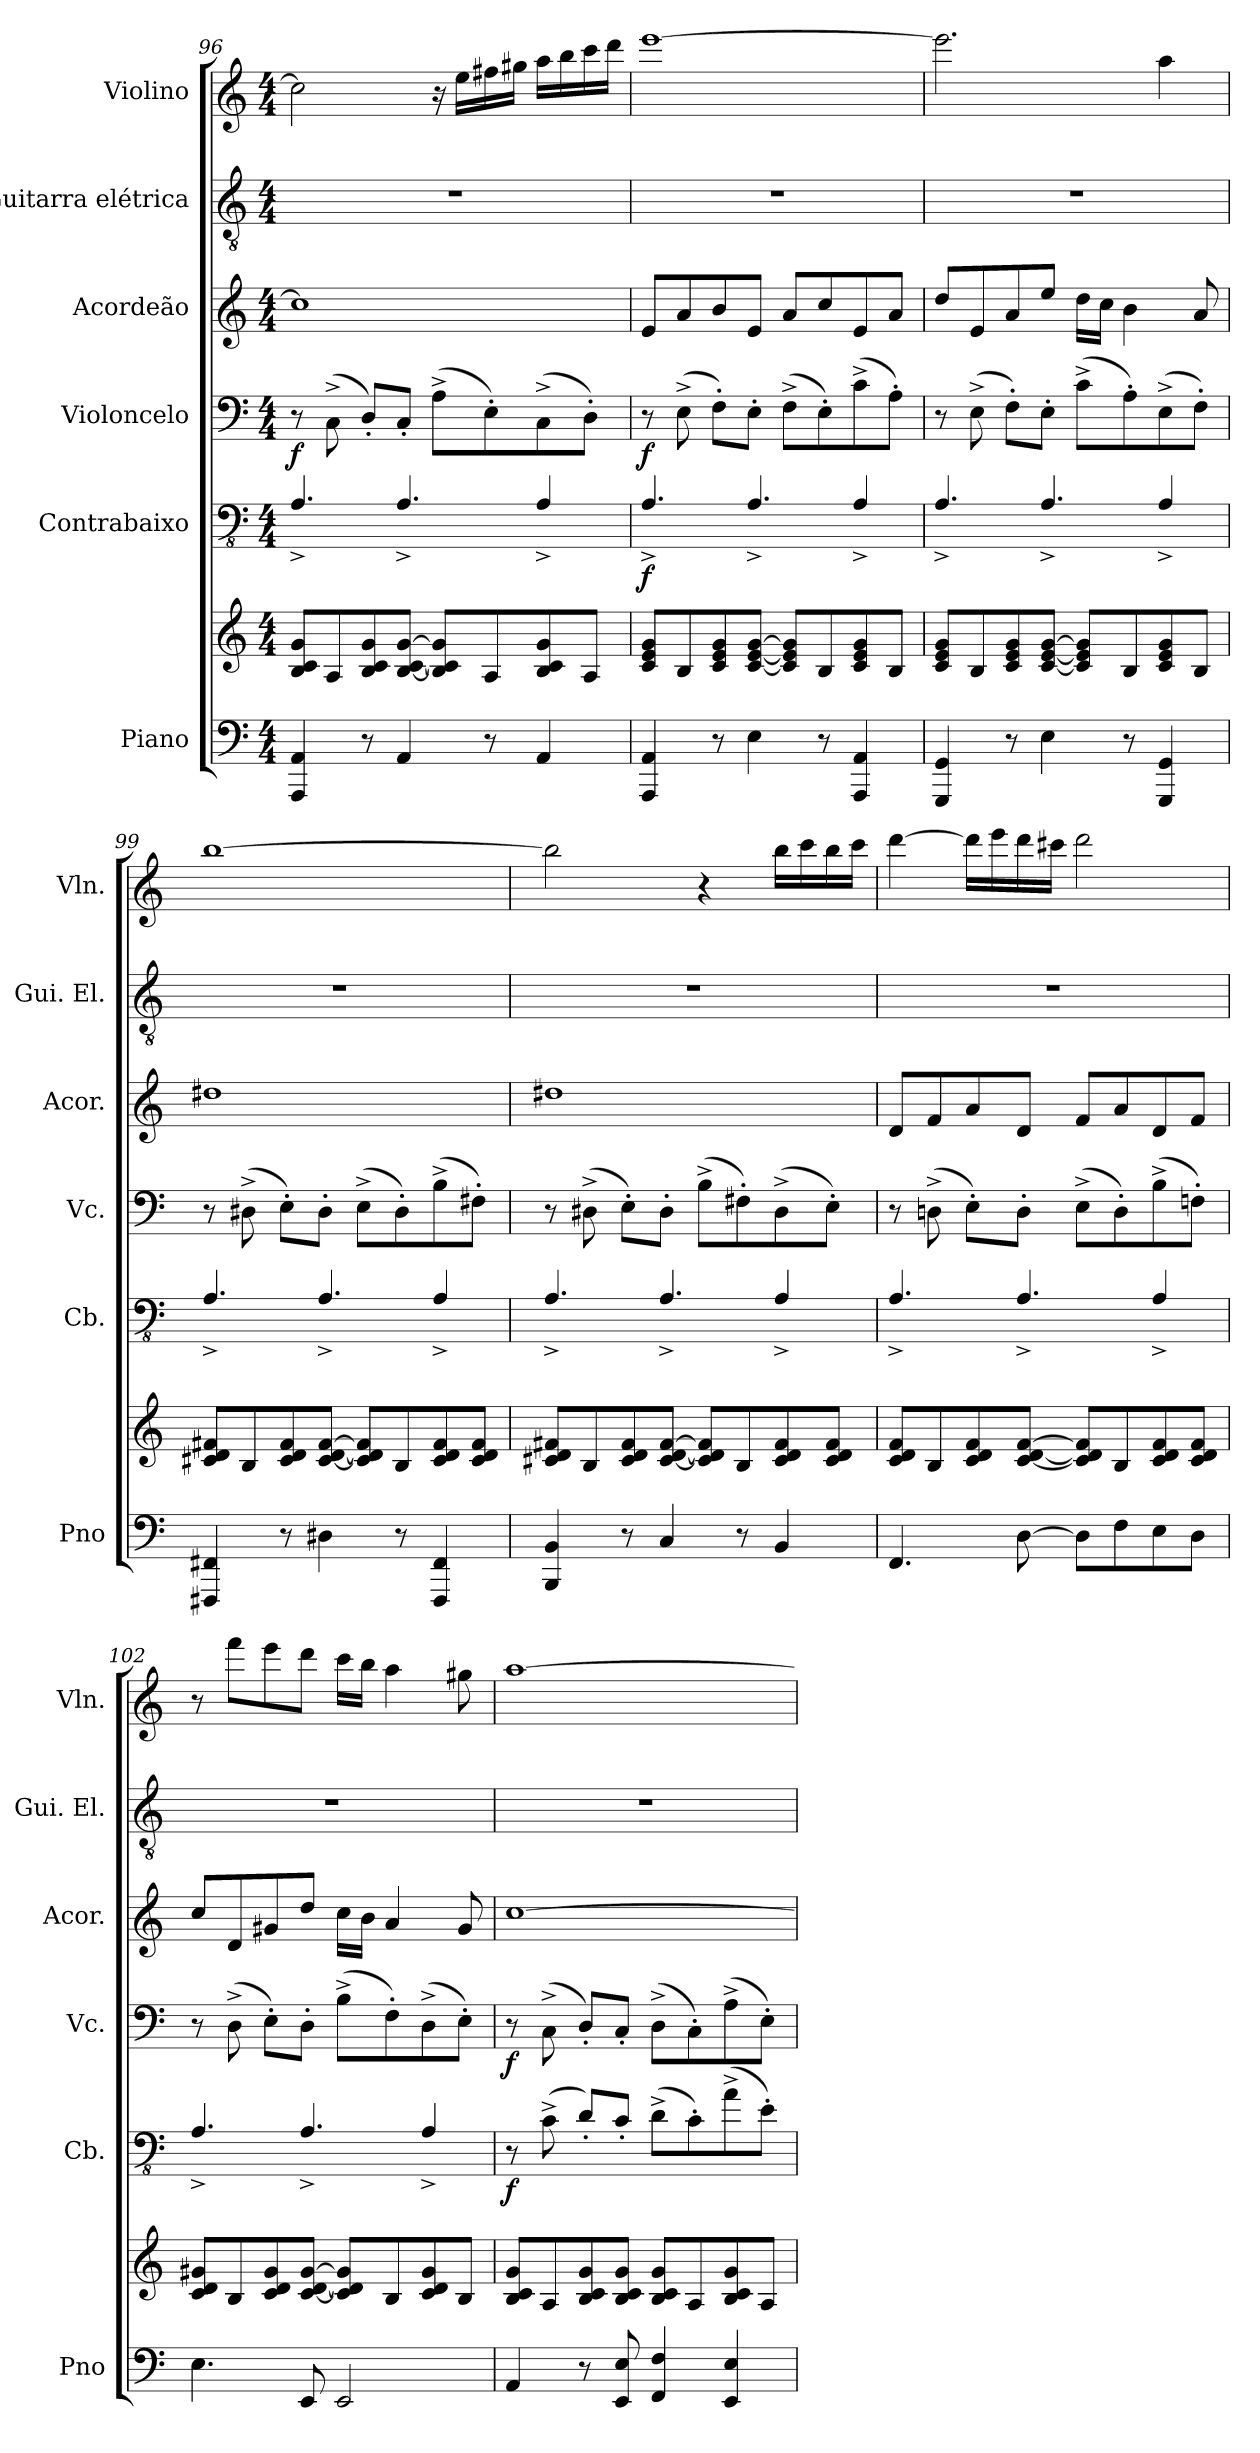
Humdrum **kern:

**kern	**kern	**kern	**dynam	**kern	**dynam	**kern	**kern	**kern
*part6	*part6	*part5	*part5	*part4	*part4	*part3	*part2	*part1
*staff7	*staff6	*staff5	*staff5	*staff4	*staff4	*staff3	*staff2	*staff1
*I"Piano	*	*I"Contrabaixo	*	*I"Violoncelo	*	*I"Acordeão	*I"Guitarra elétrica	*I"Violino
*I'Pno	*	*I'Cb.	*	*I'Vc.	*	*I'Acor.	*I'Gui. El.	*I'Vln.
*clefF4	*clefG2	*clefFv4	*	*clefF4	*	*clefG2	*clefGv2	*clefG2
*	*	*ITrd7c12	*	*	*	*	*	*
*k[]	*k[]	*k[]	*	*k[]	*	*k[]	*k[]	*k[]
*M4/4	*M4/4	*M4/4	*	*M4/4	*	*M4/4	*M4/4	*M4/4
=96	=96	=96	=96	=96	=96	=96	=96	=96
!	!	!	!	!	!LO:DY:b	!	!	!
4AAA/ 4AA/	8B/ 8c/ 8g/L	4.AAA^/	.	8r	f	1cc]	1r	2cc\]
.	8A/	.	.	(8C^\	.	.	.	.
8r	8B/ 8c/ 8g/	.	.	8D'/L)	.	.	.	.
4AA/	[8B/ [8c/ [8g/J	4.AAA^/	.	8C'/J	.	.	.	.
.	8B/] 8c/] 8g/]L	.	.	(8A^\L	.	.	.	16r
.	.	.	.	.	.	.	.	16ee\LL
8r	8A/	.	.	8E'\)	.	.	.	16ff#X\
.	.	.	.	.	.	.	.	16gg#X\JJ
4AA/	8B/ 8c/ 8g/	4AAA^/	.	(8C^\	.	.	.	16aa\LL
.	.	.	.	.	.	.	.	16bb\
.	8A/J	.	.	8D'\J)	.	.	.	16ccc\
.	.	.	.	.	.	.	.	16ddd\JJ
=97	=97	=97	=97	=97	=97	=97	=97	=97
!	!	!	!LO:DY:b	!	!LO:DY:b	!	!	!
4AAA/ 4AA/	8c/ 8e/ 8g/L	4.AAA^/	f	8r	f	8e/L	1r	[1eee
.	8B/	.	.	(8E^\	.	8a/	.	.
8r	8c/ 8e/ 8g/	.	.	8F'\L)	.	8b/	.	.
4E\	[8c/ [8e/ [8g/J	4.AAA^/	.	8E'\J	.	8e/J	.	.
.	8c/] 8e/] 8g/]L	.	.	(8F^\L	.	8a/L	.	.
8r	8B/	.	.	8E'\)	.	8cc/	.	.
4AAA/ 4AA/	8c/ 8e/ 8g/	4AAA^/	.	(8c^\	.	8e/	.	.
.	8B/J	.	.	8A'\J)	.	8a/J	.	.
=98	=98	=98	=98	=98	=98	=98	=98	=98
4GGG/ 4GG/	8c/ 8e/ 8g/L	4.AAA^/	.	8r	.	8dd/L	1r	2.eee\]
.	8B/	.	.	(8E^\	.	8e/	.	.
8r	8c/ 8e/ 8g/	.	.	8F'\L)	.	8a/	.	.
4E\	[8c/ [8e/ [8g/J	4.AAA^/	.	8E'\J	.	8ee/J	.	.
.	8c/] 8e/] 8g/]L	.	.	(8c^\L	.	16dd\LL	.	.
.	.	.	.	.	.	16cc\JJ	.	.
8r	8B/	.	.	8A'\)	.	4b\	.	.
4GGG/ 4GG/	8c/ 8e/ 8g/	4AAA^/	.	(8E^\	.	.	.	4aa\
.	8B/J	.	.	8F'\J)	.	8a/	.	.
!!LO:LB:g=z
=99	=99	=99	=99	=99	=99	=99	=99	=99
4FFF#X/ 4FF#X/	8c#X/ 8d/ 8f#X/L	4.AAA^/	.	8r	.	1dd#X	1r	[1bb
.	8B/	.	.	(8D#X^\	.	.	.	.
8r	8c#/ 8d/ 8f#/	.	.	8E'\L)	.	.	.	.
4D#X\	[8c#/ [8d/ [8f#/J	4.AAA^/	.	8D#'\J	.	.	.	.
.	8c#/] 8d/] 8f#/]L	.	.	(8E^\L	.	.	.	.
8r	8B/	.	.	8D#'\)	.	.	.	.
4FFF#/ 4FF#/	8c#/ 8d/ 8f#/	4AAA^/	.	(8B^\	.	.	.	.
.	8c#/ 8d/ 8f#/J	.	.	8F#X'\J)	.	.	.	.
=100	=100	=100	=100	=100	=100	=100	=100	=100
4BBB/ 4BB/	8c#X/ 8d/ 8f#X/L	4.AAA^/	.	8r	.	1dd#X	1r	2bb\]
.	8B/	.	.	(8D#X^\	.	.	.	.
8r	8c#/ 8d/ 8f#/	.	.	8E'\L)	.	.	.	.
4C/	[8c#/ [8d/ [8f#/J	4.AAA^/	.	8D#'\J	.	.	.	.
.	8c#/] 8d/] 8f#/]L	.	.	(8B^\L	.	.	.	4r
8r	8B/	.	.	8F#X'\)	.	.	.	.
4BB/	8c#/ 8d/ 8f#/	4AAA^/	.	(8D#^\	.	.	.	16bb\LL
.	.	.	.	.	.	.	.	16ccc\
.	8c#/ 8d/ 8f#/J	.	.	8E'\J)	.	.	.	16bb\
.	.	.	.	.	.	.	.	16ccc\JJ
=101	=101	=101	=101	=101	=101	=101	=101	=101
4.FF/	8c/ 8d/ 8f/L	4.AAA^/	.	8r	.	8d/L	1r	[4ddd\
.	8B/	.	.	(8Dn^\	.	8f/	.	.
.	8c/ 8d/ 8f/	.	.	8E'\L)	.	8a/	.	16ddd\LL]
.	.	.	.	.	.	.	.	16eee\
[8D\	[8c/ [8d/ [8f/J	4.AAA^/	.	8D'\J	.	8d/J	.	16ddd\
.	.	.	.	.	.	.	.	16ccc#X\JJ
8D\L]	8c/] 8d/] 8f/]L	.	.	(8E^\L	.	8f/L	.	2ddd\
8F\	8B/	.	.	8D'\)	.	8a/	.	.
8E\	8c/ 8d/ 8f/	4AAA^/	.	(8B^\	.	8d/	.	.
8D\J	8c/ 8d/ 8f/J	.	.	8Fn'\J)	.	8f/J	.	.
=102	=102	=102	=102	=102	=102	=102	=102	=102
4.E\	8c/ 8d/ 8g#X/L	4.AAA^/	.	8r	.	8cc/L	1r	8r
.	8B/	.	.	(8D^\	.	8d/	.	8fff\L
.	8c/ 8d/ 8g#/	.	.	8E'\L)	.	8g#X/	.	8eee\
8EE/	[8c/ [8d/ [8g#/J	4.AAA^/	.	8D'\J	.	8dd/J	.	8ddd\J
2EE/	8c/] 8d/] 8g#/]L	.	.	(8B^\L	.	16cc\LL	.	16ccc\LL
.	.	.	.	.	.	16b\JJ	.	16bb\JJ
.	8B/	.	.	8F'\)	.	4a/	.	4aa\
.	8c/ 8d/ 8g#/	4AAA^/	.	(8D^\	.	.	.	.
.	8B/J	.	.	8E'\J)	.	8g#/	.	8gg#X\
!!LO:PB:g=z
=103	=103	=103	=103	=103	=103	=103	=103	=103
!	!	!	!LO:DY:b	!	!LO:DY:b	!	!	!
4AA/	8B/ 8c/ 8g/L	8r	f	8r	f	[1cc	1r	[1aa
.	8A/	(8CC^\	.	(8C^\	.	.	.	.
8r	8B/ 8c/ 8g/	8DD'/L)	.	8D'/L)	.	.	.	.
8EE/ 8E/	8B/ 8c/ 8g/J	8CC'/J	.	8C'/J	.	.	.	.
4FF/ 4F/	8B/ 8c/ 8g/L	(8DD^\L	.	(8D^\L	.	.	.	.
.	8A/	8CC'\)	.	8C'\)	.	.	.	.
4EE/ 4E/	8B/ 8c/ 8g/	(8AA^\	.	(8A^\	.	.	.	.
.	8A/J	8EE'\J)	.	8E'\J)	.	.	.	.
=	=	=	=	=	=	=	=	=
*-	*-	*-	*-	*-	*-	*-	*-	*-
